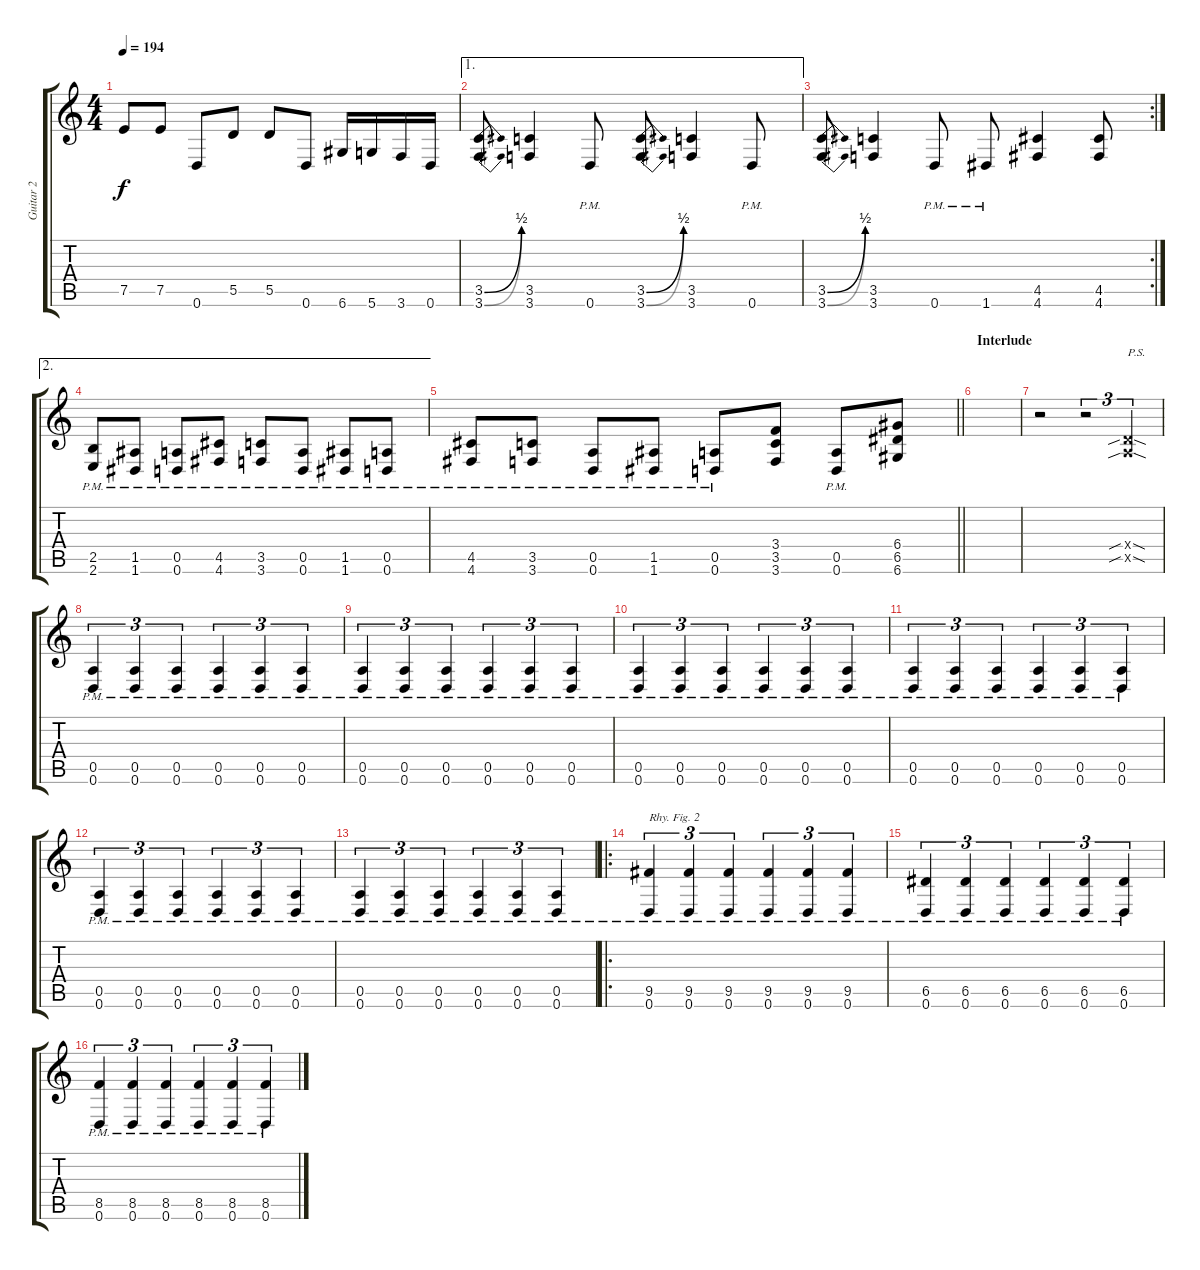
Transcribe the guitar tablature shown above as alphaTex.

\track ("Guitar 2" "Guitar 2") {instrument distortionguitar}
\staff {score tabs}
\tuning (E4 B3 G3 D3 A2 D2) {hide}
\ts (4 4)
\tempo 194
\clef g2
\ks c
7.5.8{dy f} 7.5.8 0.6.8 5.5.8 5.5.8 0.6.8 6.6.16 5.6.16 3.6.16 0.6.16 |
\ae 1
(3.5{be (bend 0 0 60 2)} 3.6{be (bend 0 0 60 2)}).8 (3.5 3.6).4 0.6{pm}.8 (3.5{be (bend 0 0 60 2)} 3.6{be (bend 0 0 60 2)}).8 (3.5 3.6).4 0.6{pm}.8 |
\rc 2
(3.5{be (bend 0 0 60 2)} 3.6{be (bend 0 0 60 2)}).8 (3.5 3.6).4 0.6{pm}.8 1.6{pm}.8 (4.5 4.6).4 (4.5 4.6).8 |
\ae 2
(2.5{pm} 2.6{pm}).8 (1.5{pm} 1.6{pm}).8 (0.5{pm} 0.6{pm}).8 (4.5{pm} 4.6{pm}).8 (3.5{pm} 3.6{pm}).8 (0.5{pm} 0.6{pm}).8 (1.5{pm} 1.6{pm}).8 (0.5{pm} 0.6{pm}).8 |
\barLineRight lightlight
(4.5{pm} 4.6{pm}).8 (3.5{pm} 3.6{pm}).8 (0.5{pm} 0.6{pm}).8 (1.5{pm} 1.6{pm}).8 (0.5{pm} 0.6{pm}).8 (3.4 3.5 3.6).8 (0.5 0.6{pm}).8 (6.4 6.5 6.6).8 |
\section ("" "Interlude")
|
r.2 r.2{tu (3 2)} (0.4{sib sod x} 0.5{sib sod x}).4{tu (3 2) txt "P.S."} |
(0.5{pm} 0.6{pm}).4{tu (3 2)} (0.5{pm} 0.6{pm}).4{tu (3 2)} (0.5{pm} 0.6{pm}).4{tu (3 2)} (0.5{pm} 0.6{pm}).4{tu (3 2)} (0.5{pm} 0.6{pm}).4{tu (3 2)} (0.5{pm} 0.6{pm}).4{tu (3 2)} |
(0.5{pm} 0.6{pm}).4{tu (3 2)} (0.5{pm} 0.6{pm}).4{tu (3 2)} (0.5{pm} 0.6{pm}).4{tu (3 2)} (0.5{pm} 0.6{pm}).4{tu (3 2)} (0.5{pm} 0.6{pm}).4{tu (3 2)} (0.5{pm} 0.6{pm}).4{tu (3 2)} |
(0.5{pm} 0.6{pm}).4{tu (3 2)} (0.5{pm} 0.6{pm}).4{tu (3 2)} (0.5{pm} 0.6{pm}).4{tu (3 2)} (0.5{pm} 0.6{pm}).4{tu (3 2)} (0.5{pm} 0.6{pm}).4{tu (3 2)} (0.5{pm} 0.6{pm}).4{tu (3 2)} |
(0.5{pm} 0.6{pm}).4{tu (3 2)} (0.5{pm} 0.6{pm}).4{tu (3 2)} (0.5{pm} 0.6{pm}).4{tu (3 2)} (0.5{pm} 0.6{pm}).4{tu (3 2)} (0.5{pm} 0.6{pm}).4{tu (3 2)} (0.5{pm} 0.6{pm}).4{tu (3 2)} |
(0.5{pm} 0.6{pm}).4{tu (3 2)} (0.5{pm} 0.6{pm}).4{tu (3 2)} (0.5{pm} 0.6{pm}).4{tu (3 2)} (0.5{pm} 0.6{pm}).4{tu (3 2)} (0.5{pm} 0.6{pm}).4{tu (3 2)} (0.5{pm} 0.6{pm}).4{tu (3 2)} |
(0.5{pm} 0.6{pm}).4{tu (3 2)} (0.5{pm} 0.6{pm}).4{tu (3 2)} (0.5{pm} 0.6{pm}).4{tu (3 2)} (0.5{pm} 0.6{pm}).4{tu (3 2)} (0.5{pm} 0.6{pm}).4{tu (3 2)} (0.5{pm} 0.6{pm}).4{tu (3 2)} |
\ro
(9.5{pm} 0.6{pm}).4{tu (3 2) txt "Rhy. Fig. 2"} (9.5{pm} 0.6{pm}).4{tu (3 2)} (9.5{pm} 0.6{pm}).4{tu (3 2)} (9.5{pm} 0.6{pm}).4{tu (3 2)} (9.5{pm} 0.6{pm}).4{tu (3 2)} (9.5{pm} 0.6{pm}).4{tu (3 2)} |
(6.5{pm} 0.6{pm}).4{tu (3 2)} (6.5{pm} 0.6{pm}).4{tu (3 2)} (6.5{pm} 0.6{pm}).4{tu (3 2)} (6.5{pm} 0.6{pm}).4{tu (3 2)} (6.5{pm} 0.6{pm}).4{tu (3 2)} (6.5{pm} 0.6{pm}).4{tu (3 2)} |
(8.5{pm} 0.6{pm}).4{tu (3 2)} (8.5{pm} 0.6{pm}).4{tu (3 2)} (8.5{pm} 0.6{pm}).4{tu (3 2)} (8.5{pm} 0.6{pm}).4{tu (3 2)} (8.5{pm} 0.6{pm}).4{tu (3 2)} (8.5{pm} 0.6{pm}).4{tu (3 2)}
